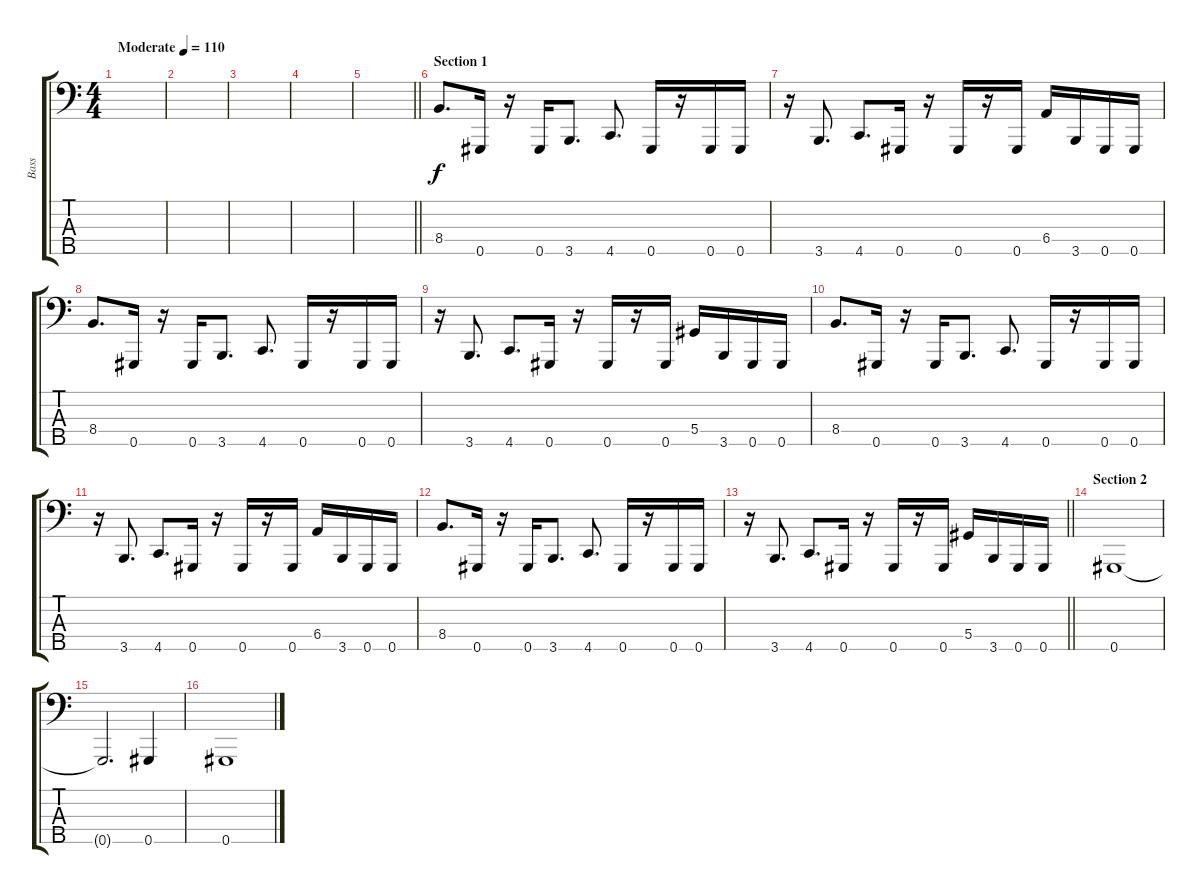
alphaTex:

\track ("Bass" "Bass") {instrument electricbasspick}
\staff {score tabs}
\tuning (Gb2 Db2 Ab1 Eb1 Ab0) {hide}
\ts (4 4)
\tempo (110 "Moderate")
\clef f4
\ks c
|
|
|
|
\barLineRight lightlight
|
\section ("" "Section 1")
8.4.8{d} 0.5.16 r.16 0.5.16 3.5.8{d} 4.5.8{d} 0.5.16 r.16 0.5.16 0.5.16 |
r.16 3.5.8{d} 4.5.8{d} 0.5.16 r.16 0.5.16 r.16 0.5.16 6.4.16 3.5.16 0.5.16 0.5.16 |
8.4.8{d} 0.5.16 r.16 0.5.16 3.5.8{d} 4.5.8{d} 0.5.16 r.16 0.5.16 0.5.16 |
r.16 3.5.8{d} 4.5.8{d} 0.5.16 r.16 0.5.16 r.16 0.5.16 5.4.16 3.5.16 0.5.16 0.5.16 |
8.4.8{d} 0.5.16 r.16 0.5.16 3.5.8{d} 4.5.8{d} 0.5.16 r.16 0.5.16 0.5.16 |
r.16 3.5.8{d} 4.5.8{d} 0.5.16 r.16 0.5.16 r.16 0.5.16 6.4.16 3.5.16 0.5.16 0.5.16 |
8.4.8{d} 0.5.16 r.16 0.5.16 3.5.8{d} 4.5.8{d} 0.5.16 r.16 0.5.16 0.5.16 |
\barLineRight lightlight
r.16 3.5.8{d} 4.5.8{d} 0.5.16 r.16 0.5.16 r.16 0.5.16 5.4.16 3.5.16 0.5.16 0.5.16 |
\section ("" "Section 2")
0.5.1 |
0.5{t}.2{d} 0.5.4 |
0.5.1
